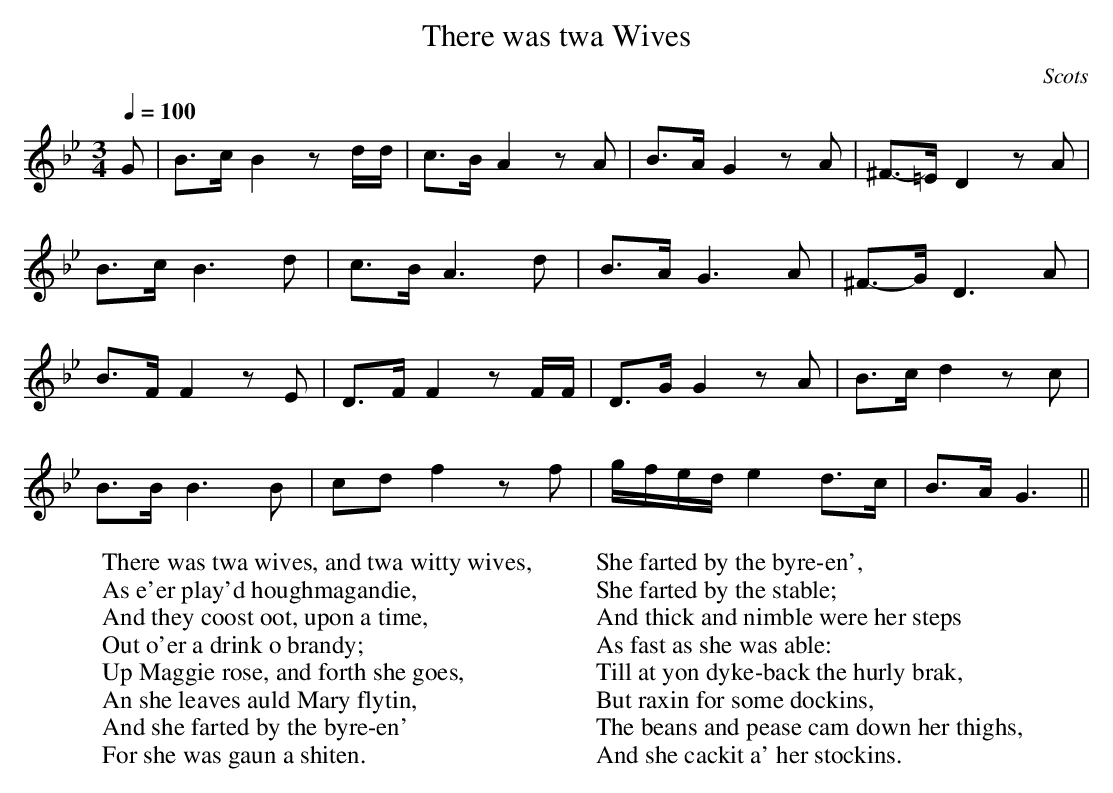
X:1
T:There was twa Wives
O:Scots
M:3/4
L:1/8
Q:1/4=100
W:There was twa wives, and twa witty wives,
W:As e'er play'd houghmagandie,
W:And they coost oot, upon a time,
W:Out o'er a drink o brandy;
W:Up Maggie rose, and forth she goes,
W:An she leaves auld Mary flytin,
W:And she farted by the byre-en'
W:For she was gaun a shiten.
W:
W:She farted by the byre-en',
W:She farted by the stable;
W:And thick and nimble were her steps
W:As fast as she was able:
W:Till at yon dyke-back the hurly brak,
W:But raxin for some dockins,
W:The beans and pease cam down her thighs,
W:And she cackit a' her stockins.
K:Bb
G|B3/2c/ B2 zd/d/|c3/2B/ A2 zA|B3/2A/ G2 zA|^F3/2-=E/ D2 zA|
B3/2c/ B3d|c3/2B/ A3d|B3/2A/ G3A|^F3/2-G/ D3A|
B3/2F/ F2 zE|D3/2F/ F2 zF/F/|D3/2G/ G2 zA|B3/2-c/ d2 zc|
B3/2B/ B3B|cd f2 zf|g/-f/-e/-d/ e2 d3/2c/|B3/2-A/ G3||
